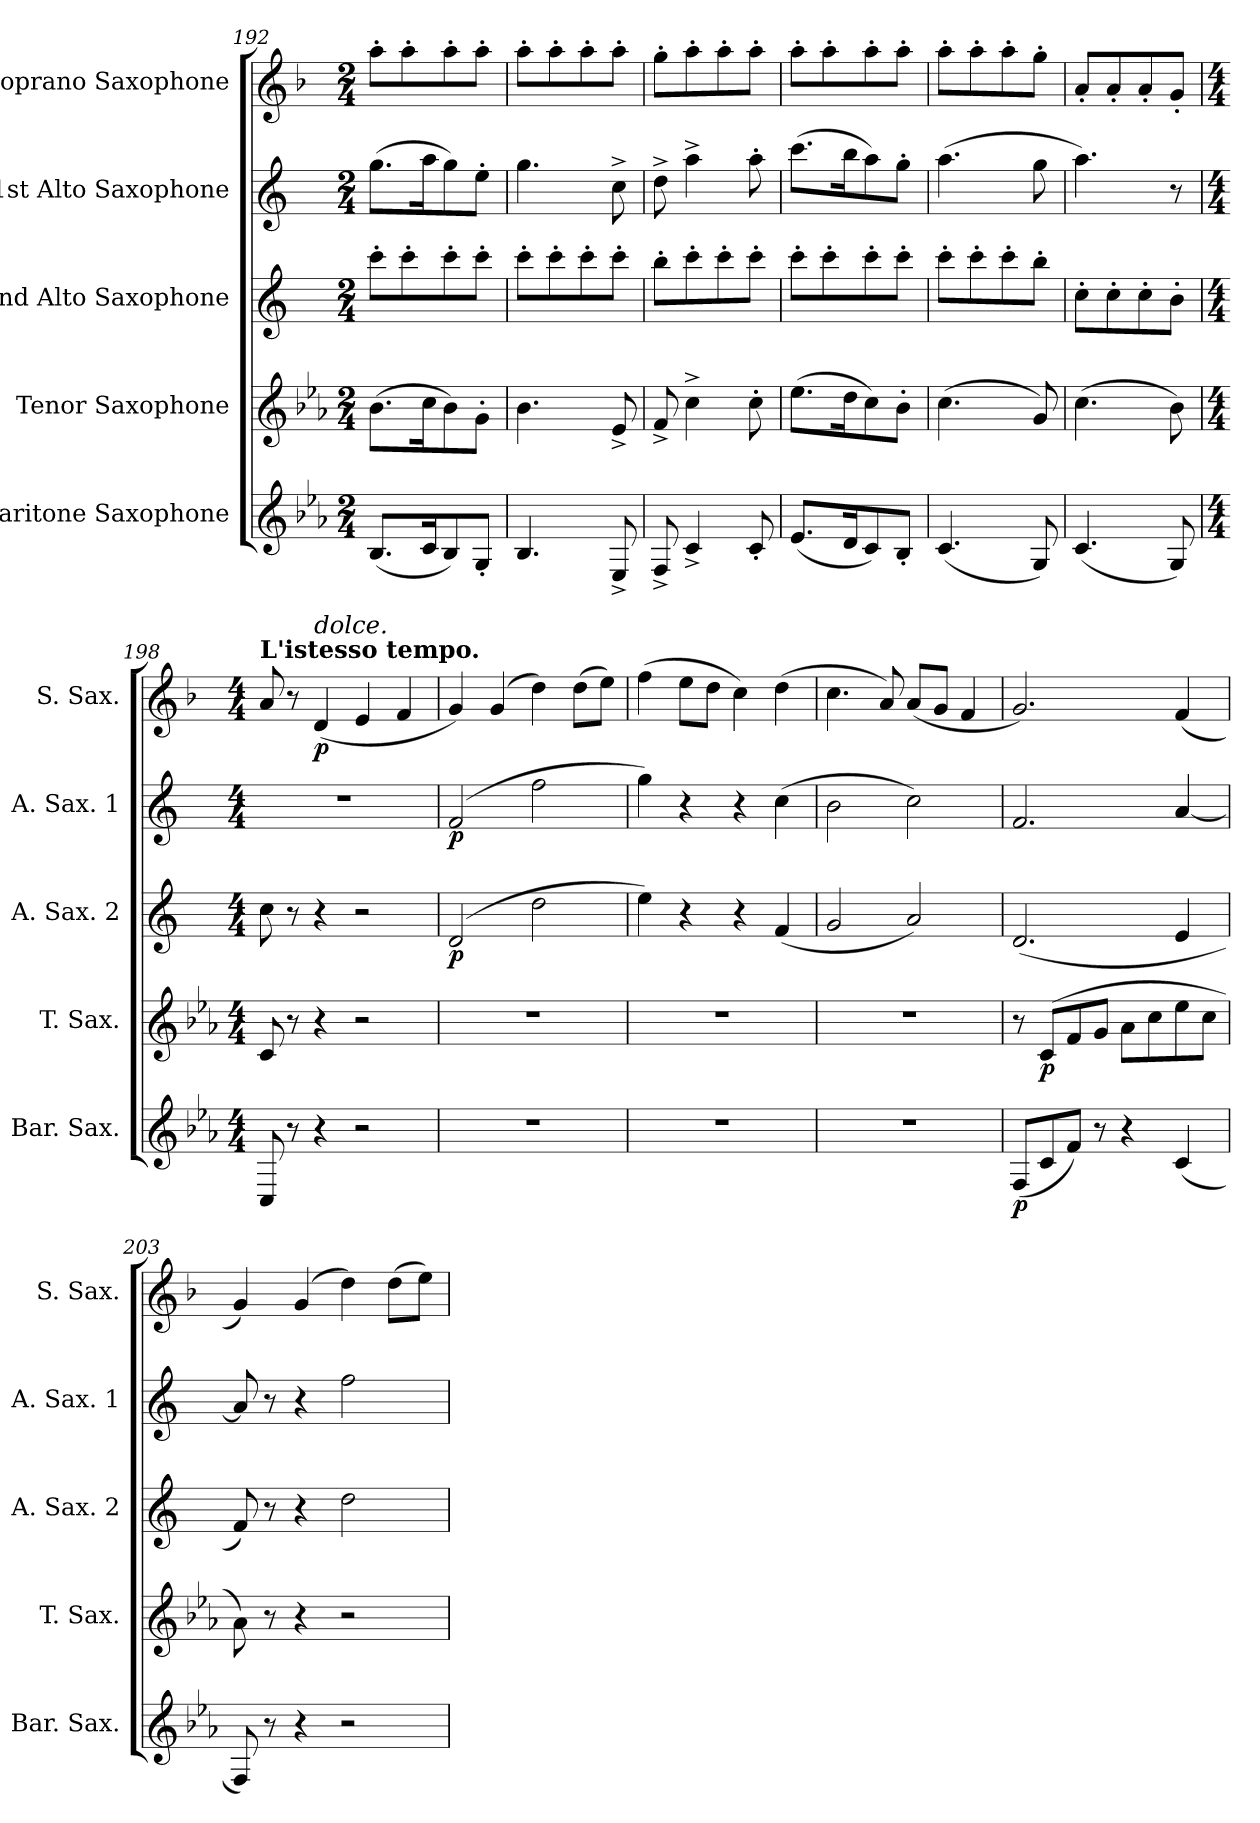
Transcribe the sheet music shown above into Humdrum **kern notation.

**kern	**dynam	**kern	**dynam	**kern	**dynam	**kern	**dynam	**kern	**dynam
*part5	*part5	*part4	*part4	*part3	*part3	*part2	*part2	*part1	*part1
*staff5	*staff5	*staff4	*staff4	*staff3	*staff3	*staff2	*staff2	*staff1	*staff1
*I"Baritone Saxophone	*	*I"Tenor Saxophone	*	*I"2nd Alto Saxophone	*	*I"1st Alto Saxophone	*	*I"Soprano Saxophone	*
*I'Bar. Sax.	*	*I'T. Sax.	*	*I'A. Sax. 2	*	*I'A. Sax. 1	*	*I'S. Sax.	*
*clefG2	*	*clefG2	*	*clefG2	*	*clefG2	*	*clefG2	*
*ITrd12c21	*	*ITrd8c14	*	*ITrd5c9	*	*ITrd5c9	*	*ITrd1c2	*
*k[b-e-a-]	*	*k[b-e-a-]	*	*k[b-e-a-]	*	*k[b-e-a-]	*	*k[b-e-a-]	*
*M2/4	*	*M2/4	*	*M2/4	*	*M2/4	*	*M2/4	*
=192	=192	=192	=192	=192	=192	=192	=192	=192	=192
(8.BB-/L	.	(8.B-\L	.	8ee-'\L	.	(8.b-\L	.	8gg'\L	.
.	.	.	.	8ee-'\	.	.	.	8gg'\	.
16C/K	.	16c\K	.	.	.	16cc\K	.	.	.
8BB-/)	.	8B-\)	.	8ee-'\	.	8b-\)	.	8gg'\	.
8GG'/J	.	8G'\J	.	8ee-'\J	.	8g'\J	.	8gg'\J	.
=193	=193	=193	=193	=193	=193	=193	=193	=193	=193
4.BB-/	.	4.B-\	.	8ee-'\L	.	4.b-\	.	8gg'\L	.
.	.	.	.	8ee-'\	.	.	.	8gg'\	.
.	.	.	.	8ee-'\	.	.	.	8gg'\	.
8EE-^/	.	8E-^/	.	8ee-'\J	.	8e-^\	.	8gg'\J	.
=194	=194	=194	=194	=194	=194	=194	=194	=194	=194
8FF^/	.	8F^/	.	8dd'\L	.	8f^\	.	8ff'\L	.
4C^/	.	4c^\	.	8ee-'\	.	4cc^\	.	8gg'\	.
.	.	.	.	8ee-'\	.	.	.	8gg'\	.
8C'/	.	8c'\	.	8ee-'\J	.	8cc'\	.	8gg'\J	.
!!LO:LB:g=z
=195	=195	=195	=195	=195	=195	=195	=195	=195	=195
(8.E-/L	.	(8.e-\L	.	8ee-'\L	.	(8.ee-\L	.	8gg'\L	.
.	.	.	.	8ee-'\	.	.	.	8gg'\	.
16D/K	.	16d\K	.	.	.	16dd\K	.	.	.
8C/)	.	8c\)	.	8ee-'\	.	8cc\)	.	8gg'\	.
8BB-'/J	.	8B-'\J	.	8ee-'\J	.	8b-'\J	.	8gg'\J	.
=196	=196	=196	=196	=196	=196	=196	=196	=196	=196
(4.C/	.	(4.c\	.	8ee-'\L	.	(4.cc\	.	8gg'\L	.
.	.	.	.	8ee-'\	.	.	.	8gg'\	.
.	.	.	.	8ee-'\	.	.	.	8gg'\	.
8GG/)	.	8G/)	.	8dd'\J	.	8b-\	.	8ff'\J	.
=197	=197	=197	=197	=197	=197	=197	=197	=197	=197
(4.C/	.	(4.c\	.	8e-'\L	.	4.cc\)	.	8g'/L	.
.	.	.	.	8e-'\	.	.	.	8g'/	.
.	.	.	.	8e-'\	.	.	.	8g'/	.
8GG/)	.	8B-\)	.	8d'\J	.	8r	.	8f'/J	.
=198	=198	=198	=198	=198	=198	=198	=198	=198	=198
!!LO:REH:place=s1:a:B:enc=none:fs=14:t=C
*M4/4	*	*M4/4	*	*M4/4	*	*M4/4	*	*M4/4	*
!	!	!	!	!	!	!	!	!LO:TX:a:B:t=L'istesso tempo.	!
8CC/	.	8C/	.	8e-\	.	1r	.	8g/	.
8r	.	8r	.	8r	.	.	.	8r	.
!	!	!	!	!	!	!	!	!LO:TX:a:i:t=dolce.	!
!	!	!	!	!	!	!	!	!	!LO:DY:b
4r	.	4r	.	4r	.	.	.	(4c/	p
2r	.	2r	.	2r	.	.	.	4d/	.
.	.	.	.	.	.	.	.	4e-/	.
=199	=199	=199	=199	=199	=199	=199	=199	=199	=199
!	!	!	!	!	!LO:DY:b	!	!LO:DY:b	!	!
1r	.	1r	.	(2F/	p	(2A-/	p	4f/)	.
.	.	.	.	.	.	.	.	(4f/	.
.	.	.	.	2f\	.	2a-\	.	4cc\)	.
.	.	.	.	.	.	.	.	(8cc\L	.
.	.	.	.	.	.	.	.	8dd\J)	.
=200	=200	=200	=200	=200	=200	=200	=200	=200	=200
1r	.	1r	.	4g\)	.	4b-\)	.	(4ee-\	.
.	.	.	.	4r	.	4r	.	8dd\L	.
.	.	.	.	.	.	.	.	8cc\J	.
.	.	.	.	4r	.	4r	.	4b-\)	.
.	.	.	.	(4A-/	.	(4e-\	.	(4cc\	.
!!LO:PB:g=z
=201	=201	=201	=201	=201	=201	=201	=201	=201	=201
1r	.	1r	.	2B-/	.	2d\	.	4.b-\	.
.	.	.	.	.	.	.	.	8g/)	.
.	.	.	.	2c/)	.	2e-\)	.	(8g/L	.
.	.	.	.	.	.	.	.	8f/J	.
.	.	.	.	.	.	.	.	4e-/	.
=202	=202	=202	=202	=202	=202	=202	=202	=202	=202
!	!LO:DY:b	!	!	!	!	!	!	!	!
(8FF/L	p	8r	.	(2.F/	.	2.A-/	.	2.f/)	.
!	!	!	!LO:DY:b	!	!	!	!	!	!
8C/	.	(8C/L	p	.	.	.	.	.	.
8F/J)	.	8F/	.	.	.	.	.	.	.
8r	.	8G/J	.	.	.	.	.	.	.
4r	.	8A-\L	.	.	.	.	.	.	.
.	.	8c\	.	.	.	.	.	.	.
(4C/	.	8e-\	.	4G/	.	[4c/	.	(4e-/	.
.	.	8c\J	.	.	.	.	.	.	.
=203	=203	=203	=203	=203	=203	=203	=203	=203	=203
8FF/)	.	8A-\)	.	8A-/)	.	8c/]	.	4f/)	.
8r	.	8r	.	8r	.	8r	.	.	.
4r	.	4r	.	4r	.	4r	.	(4f/	.
2r	.	2r	.	2f\	.	2a-\	.	4cc\)	.
.	.	.	.	.	.	.	.	(8cc\L	.
.	.	.	.	.	.	.	.	8dd\J)	.
=	=	=	=	=	=	=	=	=	=
*-	*-	*-	*-	*-	*-	*-	*-	*-	*-
